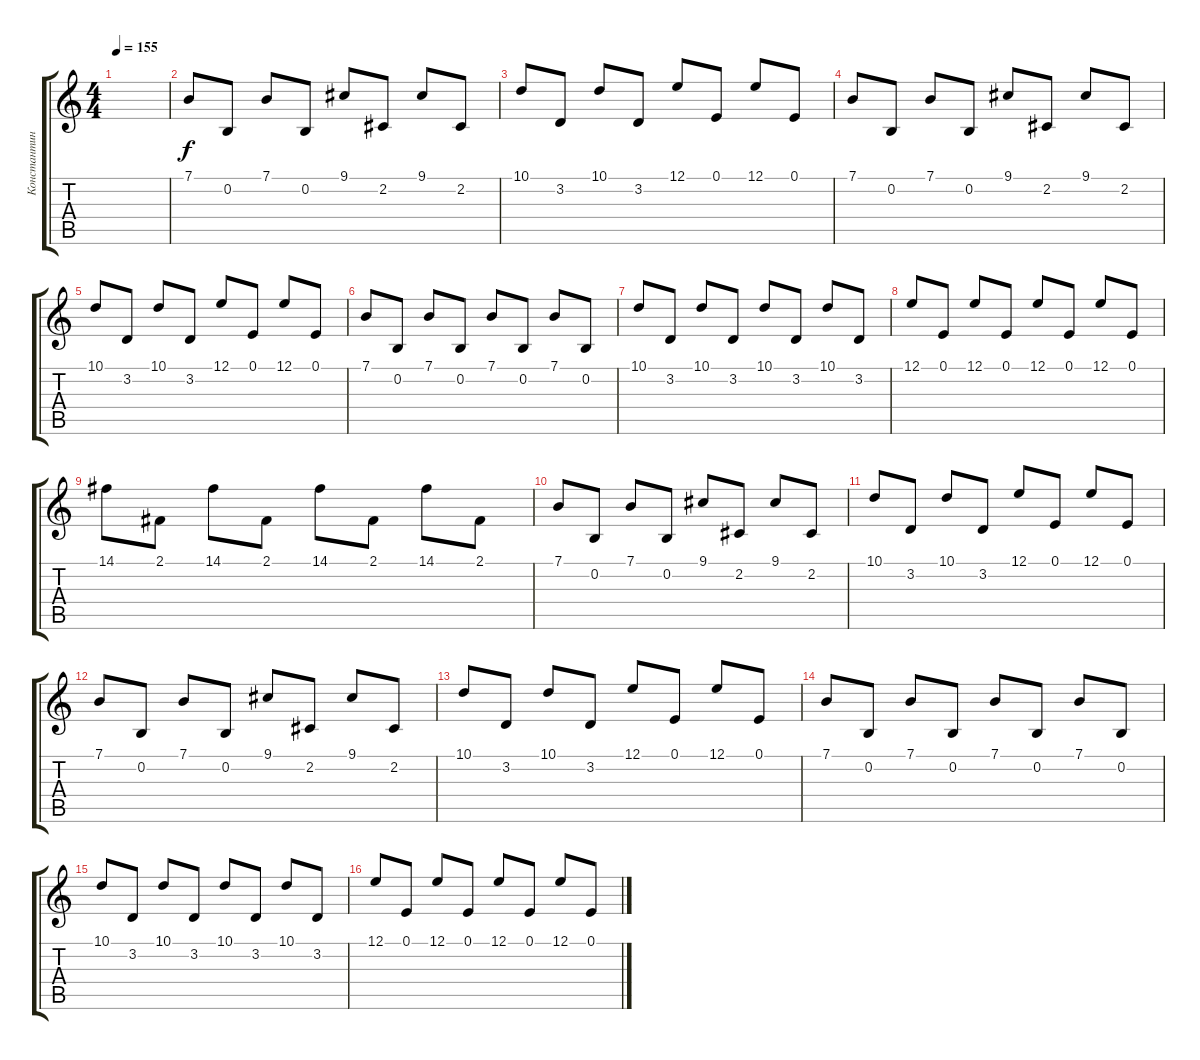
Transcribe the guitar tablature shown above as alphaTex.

\track ("Константин Бекрев (Roland Strings)" "Константин") {instrument tremolostrings}
\staff {score tabs}
\tuning (E4 B3 G3 D3 A2 E2) {hide}
\ts (4 4)
\tempo 155
\clef g2
\ks c
|
7.1.8 0.2.8 7.1.8 0.2.8 9.1.8 2.2.8 9.1.8 2.2.8 |
10.1.8 3.2.8 10.1.8 3.2.8 12.1.8 0.1.8 12.1.8 0.1.8 |
7.1.8 0.2.8 7.1.8 0.2.8 9.1.8 2.2.8 9.1.8 2.2.8 |
10.1.8 3.2.8 10.1.8 3.2.8 12.1.8 0.1.8 12.1.8 0.1.8 |
7.1.8 0.2.8 7.1.8 0.2.8 7.1.8 0.2.8 7.1.8 0.2.8 |
10.1.8 3.2.8 10.1.8 3.2.8 10.1.8 3.2.8 10.1.8 3.2.8 |
12.1.8 0.1.8 12.1.8 0.1.8 12.1.8 0.1.8 12.1.8 0.1.8 |
14.1.8 2.1.8 14.1.8 2.1.8 14.1.8 2.1.8 14.1.8 2.1.8 |
7.1.8 0.2.8 7.1.8 0.2.8 9.1.8 2.2.8 9.1.8 2.2.8 |
10.1.8 3.2.8 10.1.8 3.2.8 12.1.8 0.1.8 12.1.8 0.1.8 |
7.1.8 0.2.8 7.1.8 0.2.8 9.1.8 2.2.8 9.1.8 2.2.8 |
10.1.8 3.2.8 10.1.8 3.2.8 12.1.8 0.1.8 12.1.8 0.1.8 |
7.1.8 0.2.8 7.1.8 0.2.8 7.1.8 0.2.8 7.1.8 0.2.8 |
10.1.8 3.2.8 10.1.8 3.2.8 10.1.8 3.2.8 10.1.8 3.2.8 |
12.1.8 0.1.8 12.1.8 0.1.8 12.1.8 0.1.8 12.1.8 0.1.8
